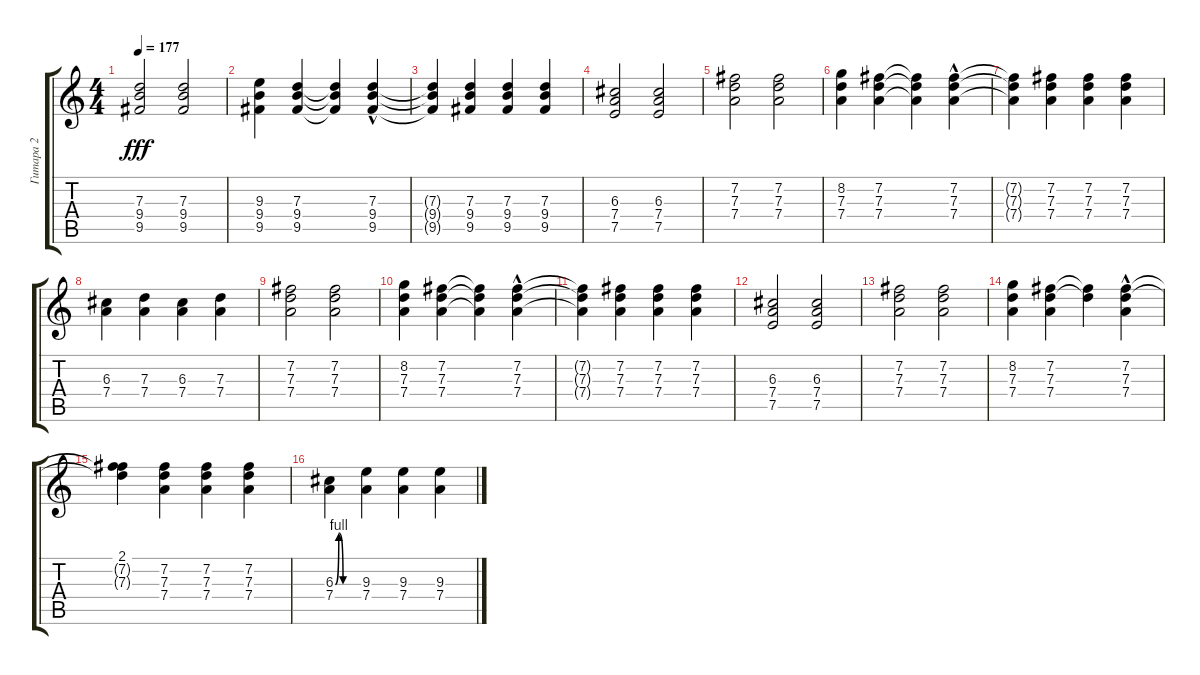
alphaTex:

\track ("Гитара 2" "Гитара 2") {instrument distortionguitar}
\staff {score tabs}
\tuning (E4 B3 G3 D3 A2 E2) {hide}
\ts (4 4)
\tempo 177
\clef g2
\ks c
(7.3 9.4 9.5).2{dy fff} (7.3 9.4 9.5).2 |
(9.3 9.4 9.5).4 (7.3 9.4 9.5).4 (7.3{t} 9.4{t} 9.5{t}).4 (7.3{hac} 9.4{hac} 9.5).4 |
(7.3{t} 9.4{t} 9.5{t}).4 (7.3 9.4 9.5).4 (7.3 9.4 9.5).4 (7.3 9.4 9.5).4 |
(6.3 7.4 7.5).2 (6.3 7.4 7.5).2 |
(7.2 7.3 7.4).2 (7.2 7.3 7.4).2 |
(8.2 7.3 7.4).4 (7.2 7.3 7.4).4 (7.2{t} 7.3{t} 7.4{t}).4 (7.2{hac} 7.3{hac} 7.4).4 |
(7.2{t} 7.3{t} 7.4{t}).4 (7.2 7.3 7.4).4 (7.2 7.3 7.4).4 (7.2 7.3 7.4).4 |
(6.3 7.4).4 (7.3 7.4).4 (6.3 7.4).4 (7.3 7.4).4 |
(7.2 7.3 7.4).2 (7.2 7.3 7.4).2 |
(8.2 7.3 7.4).4 (7.2 7.3 7.4).4 (7.2{t} 7.3{t} 7.4{t}).4 (7.2{hac} 7.3{hac} 7.4).4 |
(7.2{t} 7.3{t} 7.4{t}).4 (7.2 7.3 7.4).4 (7.2 7.3 7.4).4 (7.2 7.3 7.4).4 |
(6.3 7.4 7.5).2 (6.3 7.4 7.5).2 |
(7.2 7.3 7.4).2 (7.2 7.3 7.4).2 |
(8.2 7.3 7.4).4 (7.2 7.3 7.4).4 (7.2{t} 7.3{t}).4 (7.2{hac} 7.3{hac} 7.4).4 |
(2.1 7.2{t} 7.3{t}).4 (7.2 7.3 7.4).4 (7.2 7.3 7.4).4 (7.2 7.3 7.4).4 |
(6.3{be (custom 0 0 9 4 20 0 60 0)} 7.4).4 (9.3 7.4).4 (9.3 7.4).4 (9.3 7.4).4
